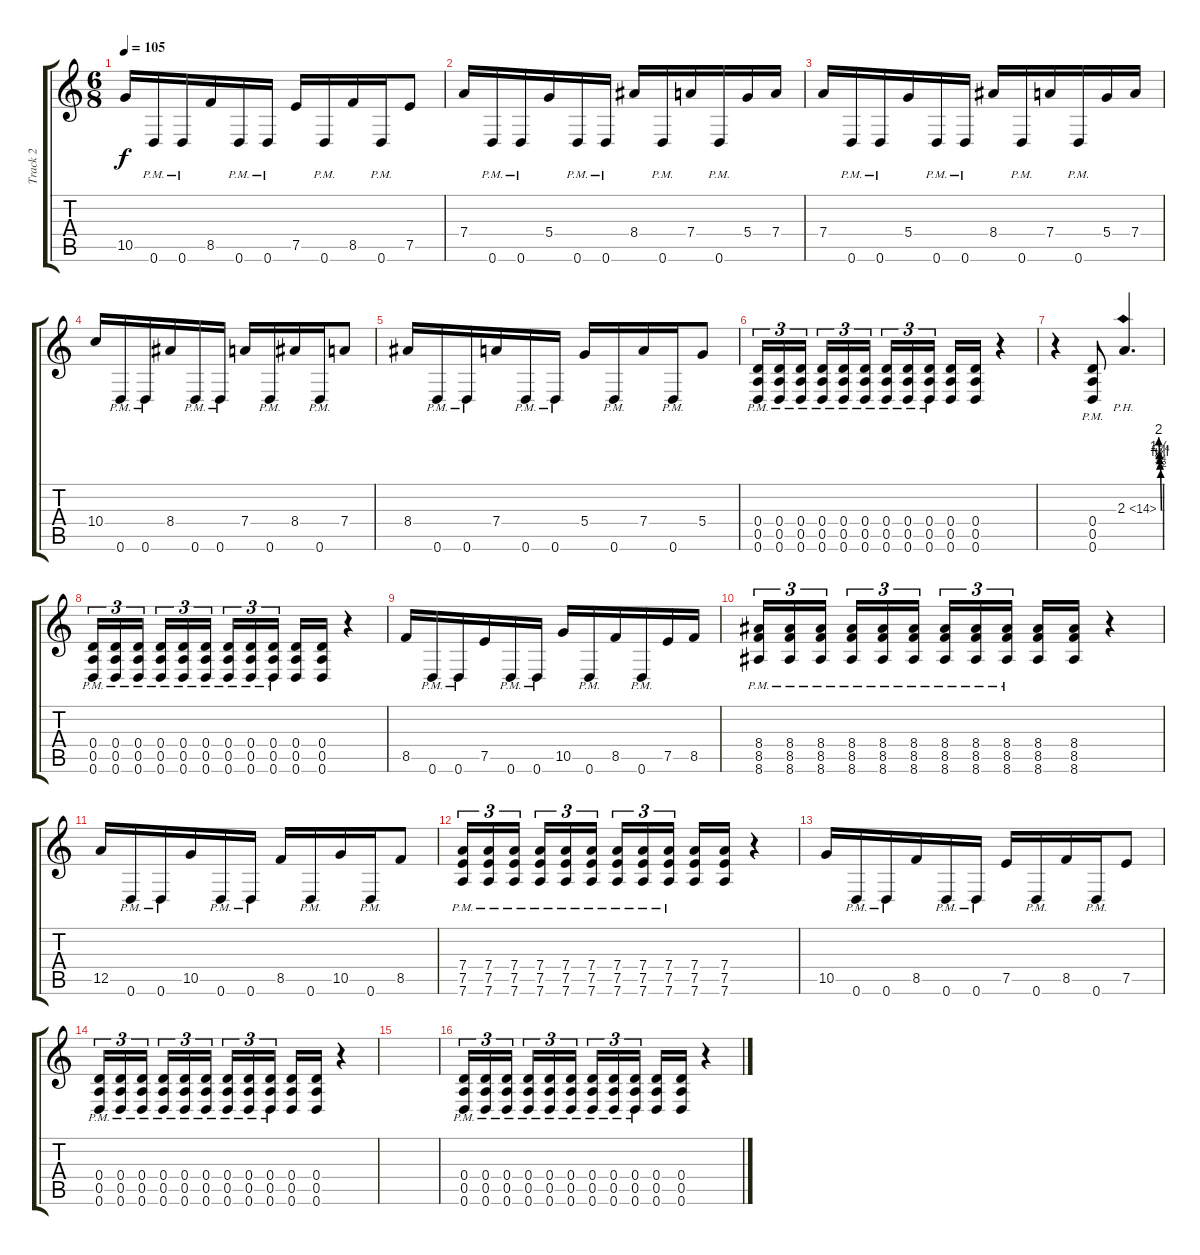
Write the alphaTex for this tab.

\track ("Track 2" "Track 2") {instrument distortionguitar}
\staff {score tabs}
\tuning (E4 B3 G3 D3 A2 D2) {hide}
\ts (6 8)
\tempo 105
\clef g2
\ks c
10.5.16{dy f} 0.6{pm}.16 0.6{pm}.16 8.5.16 0.6{pm}.16 0.6{pm}.16 7.5.16 0.6{pm}.16 8.5.16 0.6{pm}.16 7.5.8 |
7.4.16 0.6{pm}.16 0.6{pm}.16 5.4.16 0.6{pm}.16 0.6{pm}.16 8.4.16 0.6{pm}.16 7.4.16 0.6{pm}.16 5.4.16 7.4.16 |
7.4.16 0.6{pm}.16 0.6{pm}.16 5.4.16 0.6{pm}.16 0.6{pm}.16 8.4.16 0.6{pm}.16 7.4.16 0.6{pm}.16 5.4.16 7.4.16 |
10.4.16 0.6{pm}.16 0.6{pm}.16 8.4.16 0.6{pm}.16 0.6{pm}.16 7.4.16 0.6{pm}.16 8.4.16 0.6{pm}.16 7.4.8 |
8.4.16 0.6{pm}.16 0.6{pm}.16 7.4.16 0.6{pm}.16 0.6{pm}.16 5.4.16 0.6{pm}.16 7.4.16 0.6{pm}.16 5.4.8 |
(0.4{pm} 0.5{pm} 0.6{pm}).16{tu (3 2)} (0.4{pm} 0.5{pm} 0.6{pm}).16{tu (3 2)} (0.4{pm} 0.5{pm} 0.6{pm}).16{tu (3 2) beam splitsecondary} (0.4{pm} 0.5{pm} 0.6{pm}).16{tu (3 2)} (0.4{pm} 0.5{pm} 0.6{pm}).16{tu (3 2)} (0.4{pm} 0.5{pm} 0.6{pm}).16{tu (3 2) beam splitsecondary} (0.4{pm} 0.5{pm} 0.6{pm}).16{tu (3 2)} (0.4{pm} 0.5{pm} 0.6{pm}).16{tu (3 2)} (0.4{pm} 0.5{pm} 0.6{pm}).16{tu (3 2)} (0.4 0.5 0.6).16 (0.4 0.5 0.6).16 r.4 |
r.4 (0.4 0.5 0.6{pm}).8 2.3{be (custom 0 0 16 2 30 3 35 4 42 5 60 8) ph 12}.4{d} |
(0.4{pm} 0.5{pm} 0.6{pm}).16{tu (3 2)} (0.4{pm} 0.5{pm} 0.6{pm}).16{tu (3 2)} (0.4{pm} 0.5{pm} 0.6{pm}).16{tu (3 2) beam splitsecondary} (0.4{pm} 0.5{pm} 0.6{pm}).16{tu (3 2)} (0.4{pm} 0.5{pm} 0.6{pm}).16{tu (3 2)} (0.4{pm} 0.5{pm} 0.6{pm}).16{tu (3 2) beam splitsecondary} (0.4{pm} 0.5{pm} 0.6{pm}).16{tu (3 2)} (0.4{pm} 0.5{pm} 0.6{pm}).16{tu (3 2)} (0.4{pm} 0.5{pm} 0.6{pm}).16{tu (3 2)} (0.4 0.5 0.6).16 (0.4 0.5 0.6).16 r.4 |
8.5.16 0.6{pm}.16 0.6{pm}.16 7.5.16 0.6{pm}.16 0.6{pm}.16 10.5.16 0.6{pm}.16 8.5.16 0.6{pm}.16 7.5.16 8.5.16 |
(8.4{pm} 8.5{pm} 8.6{pm}).16{tu (3 2)} (8.4{pm} 8.5{pm} 8.6{pm}).16{tu (3 2)} (8.4{pm} 8.5{pm} 8.6{pm}).16{tu (3 2) beam splitsecondary} (8.4{pm} 8.5{pm} 8.6{pm}).16{tu (3 2)} (8.4{pm} 8.5{pm} 8.6{pm}).16{tu (3 2)} (8.4{pm} 8.5{pm} 8.6{pm}).16{tu (3 2) beam splitsecondary} (8.4{pm} 8.5{pm} 8.6{pm}).16{tu (3 2)} (8.4{pm} 8.5{pm} 8.6{pm}).16{tu (3 2)} (8.4{pm} 8.5{pm} 8.6{pm}).16{tu (3 2)} (8.4 8.5 8.6).16 (8.4 8.5 8.6).16 r.4 |
12.5.16 0.6{pm}.16 0.6{pm}.16 10.5.16 0.6{pm}.16 0.6{pm}.16 8.5.16 0.6{pm}.16 10.5.16 0.6{pm}.16 8.5.8 |
(7.4{pm} 7.5{pm} 7.6{pm}).16{tu (3 2)} (7.4{pm} 7.5{pm} 7.6{pm}).16{tu (3 2)} (7.4{pm} 7.5{pm} 7.6{pm}).16{tu (3 2) beam splitsecondary} (7.4{pm} 7.5{pm} 7.6{pm}).16{tu (3 2)} (7.4{pm} 7.5{pm} 7.6{pm}).16{tu (3 2)} (7.4{pm} 7.5{pm} 7.6{pm}).16{tu (3 2) beam splitsecondary} (7.4{pm} 7.5{pm} 7.6{pm}).16{tu (3 2)} (7.4{pm} 7.5{pm} 7.6{pm}).16{tu (3 2)} (7.4{pm} 7.5{pm} 7.6{pm}).16{tu (3 2)} (7.4 7.5 7.6).16 (7.4 7.5 7.6).16 r.4 |
10.5.16 0.6{pm}.16 0.6{pm}.16 8.5.16 0.6{pm}.16 0.6{pm}.16 7.5.16 0.6{pm}.16 8.5.16 0.6{pm}.16 7.5.8 |
(0.4{pm} 0.5{pm} 0.6{pm}).16{tu (3 2)} (0.4{pm} 0.5{pm} 0.6{pm}).16{tu (3 2)} (0.4{pm} 0.5{pm} 0.6{pm}).16{tu (3 2) beam splitsecondary} (0.4{pm} 0.5{pm} 0.6{pm}).16{tu (3 2)} (0.4{pm} 0.5{pm} 0.6{pm}).16{tu (3 2)} (0.4{pm} 0.5{pm} 0.6{pm}).16{tu (3 2) beam splitsecondary} (0.4{pm} 0.5{pm} 0.6{pm}).16{tu (3 2)} (0.4{pm} 0.5{pm} 0.6{pm}).16{tu (3 2)} (0.4{pm} 0.5{pm} 0.6{pm}).16{tu (3 2)} (0.4 0.5 0.6).16 (0.4 0.5 0.6).16 r.4 |
|
(0.4{pm} 0.5{pm} 0.6{pm}).16{tu (3 2)} (0.4{pm} 0.5{pm} 0.6{pm}).16{tu (3 2)} (0.4{pm} 0.5{pm} 0.6{pm}).16{tu (3 2) beam splitsecondary} (0.4{pm} 0.5{pm} 0.6{pm}).16{tu (3 2)} (0.4{pm} 0.5{pm} 0.6{pm}).16{tu (3 2)} (0.4{pm} 0.5{pm} 0.6{pm}).16{tu (3 2) beam splitsecondary} (0.4{pm} 0.5{pm} 0.6{pm}).16{tu (3 2)} (0.4{pm} 0.5{pm} 0.6{pm}).16{tu (3 2)} (0.4{pm} 0.5{pm} 0.6{pm}).16{tu (3 2)} (0.4 0.5 0.6).16 (0.4 0.5 0.6).16 r.4
